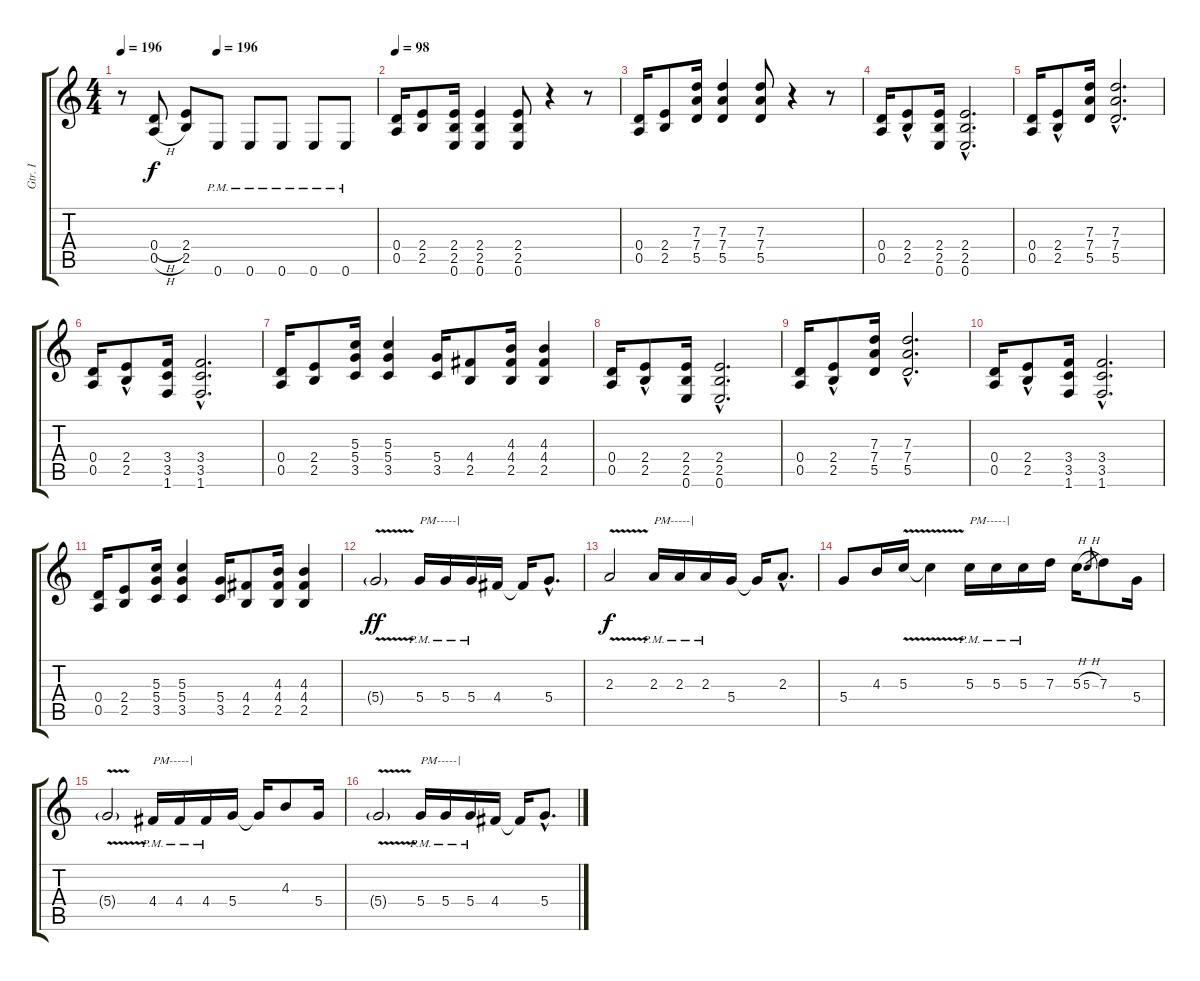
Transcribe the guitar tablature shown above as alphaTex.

\track ("Gtr. I" "Gtr. I") {instrument distortionguitar}
\staff {score tabs}
\tuning (E4 B3 G3 D3 A2 E2) {hide}
\ts (4 4)
\tempo 196
\tempo (196 0.375)
\clef g2
\ks c
r.8{dy f} (0.4{h} 0.5{h}).8 (2.4 2.5).8 0.6{pm}.8 0.6{pm}.8 0.6{pm}.8 0.6{pm}.8 0.6{pm}.8 |
\tempo 98
(0.4 0.5).16 (2.4 2.5).8 (2.4 2.5 0.6).16 (2.4 2.5 0.6).4 (2.4 2.5 0.6).8 r.4 r.8 |
(0.4 0.5).16 (2.4 2.5).8 (7.3 7.4 5.5).16 (7.3 7.4 5.5).4 (7.3 7.4 5.5).8 r.4 r.8 |
(0.4 0.5).16 (2.4 2.5{hac}).8 (2.4 2.5 0.6).16 (2.4{hac} 2.5{hac} 0.6{hac}).2{d} |
(0.4 0.5).16 (2.4 2.5{hac}).8 (7.3 7.4 5.5).16 (7.3{hac} 7.4{hac} 5.5{hac}).2{d} |
(0.4 0.5).16 (2.4 2.5{hac}).8 (3.4 3.5 1.6).16 (3.4{hac} 3.5{hac} 1.6{hac}).2{d} |
(0.4 0.5).16 (2.4 2.5).8 (5.3 5.4 3.5).16 (5.3 5.4 3.5).4 (5.4 3.5).16 (4.4 2.5).8 (4.3 4.4 2.5).16 (4.3 4.4 2.5).4 |
(0.4 0.5).16 (2.4 2.5{hac}).8 (2.4 2.5 0.6).16 (2.4{hac} 2.5{hac} 0.6{hac}).2{d} |
(0.4 0.5).16 (2.4 2.5{hac}).8 (7.3 7.4 5.5).16 (7.3{hac} 7.4{hac} 5.5{hac}).2{d} |
(0.4 0.5).16 (2.4 2.5{hac}).8 (3.4 3.5 1.6).16 (3.4{hac} 3.5{hac} 1.6{hac}).2{d} |
(0.4 0.5).16 (2.4 2.5).8 (5.3 5.4 3.5).16 (5.3 5.4 3.5).4 (5.4 3.5).16 (4.4 2.5).8 (4.3 4.4 2.5).16 (4.3 4.4 2.5).4 |
5.4{v g}.2{dy ff} 5.4{pm}.16{txt "PM-----|"} 5.4{pm}.16 5.4{pm}.16 4.4.16 4.4{t}.16 5.4{hac}.8{d} |
2.3{v}.2{dy f} 2.3{pm}.16{txt "PM-----|"} 2.3{pm}.16 2.3{pm}.16 5.4.16 5.4{t}.16 2.3{hac}.8{d} |
5.4.8 4.3.16 5.3{v}.16 5.3{t}.4 5.3{pm}.16{txt "PM-----|"} 5.3{pm}.16 5.3{pm}.16 7.3.16 5.3{h}.16 5.3{h}.8{gr} 7.3.8 5.4.16 |
5.4{v g}.2 4.4{pm}.16{txt "PM-----|"} 4.4{pm}.16 4.4{pm}.16 5.4.16 5.4{t}.16 4.3.8 5.4.16 |
5.4{v g}.2 5.4{pm}.16{txt "PM-----|"} 5.4{pm}.16 5.4{pm}.16 4.4.16 4.4{t}.16 5.4{hac}.8{d}
